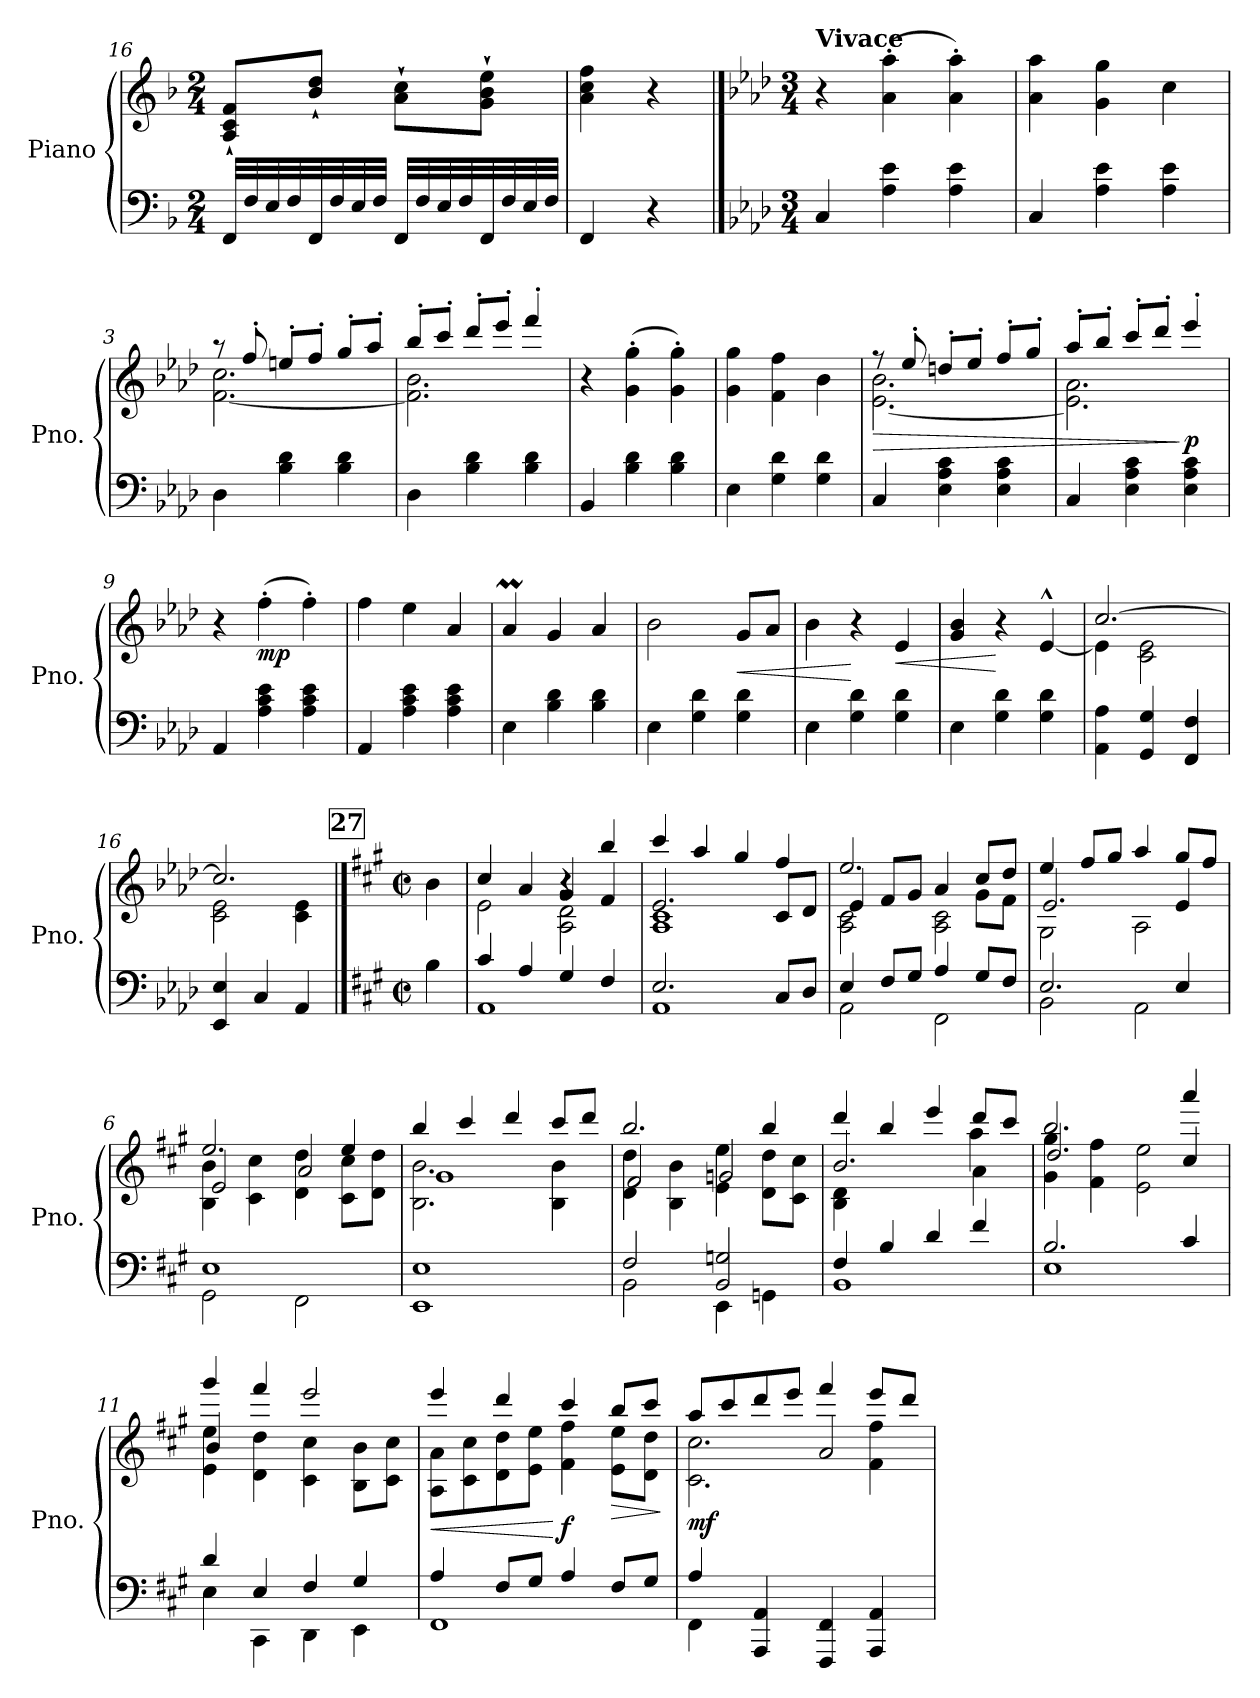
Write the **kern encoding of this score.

**kern	**kern	**dynam
*part1	*part1	*part1
*staff2	*staff1	*staff1/2
*I"Piano	*	*
*I'Pno.	*	*
*clefF4	*clefG2	*
*k[b-]	*k[b-]	*
*M2/4	*M2/4	*
=16	=16	=16
32FF/LLL	8A/` 8c/` 8f/`L	.
32F/	.	.
32E/	.	.
32F/	.	.
32FF/	8b-/` 8dd/`J	.
32F/	.	.
32E/	.	.
32F/JJJ	.	.
32FF/LLL	8a\` 8cc\`L	.
32F/	.	.
32E/	.	.
32F/	.	.
32FF/	8g\` 8b-\` 8ee\`J	.
32F/	.	.
32E/	.	.
32F/JJJ	.	.
=17	=17	=17
4FF/	4a\ 4cc\ 4ff\	.
4r	4r	.
!!LO:LB:g=z
==1	==1	==1
!!LO:REH:place=s1:a:B:fs=14:t=26
*k[b-e-a-d-]	*k[b-e-a-d-]	*
*M3/4	*M3/4	*
!	!LO:TX:a:B:t=Vivace	!
!	!	!LO:DY:b=2
!	!	!LO:DY:n=1:b
4C/	4r	mf mp
4A-\ 4e-\	(>4a-\' 4aa-\'	.
4A-\ 4e-\	4a-\' 4aa-\')	.
=2	=2	=2
4C/	4a-\ 4aa-\	.
4A-\ 4e-\	4g\ 4gg\	.
4A-\ 4e-\	4cc\	.
=3	=3	=3
*	*^	*
4D-\	8r	[2.f\ 2.cc\	.
.	8ff'/	.	.
4B-\ 4d-\	8een'/L	.	.
.	8ff'/J	.	.
4B-\ 4d-\	8gg'/L	.	.
.	8aa-'/J	.	.
=4	=4	=4	=4
4D-\	8bb-'/L	2.f\] 2.b-\	.
.	8ccc'/J	.	.
4B-\ 4d-\	8ddd-'/L	.	.
.	8eee-'/J	.	.
4B-\ 4d-\	4fff'/	.	.
*	*v	*v	*
=5	=5	=5
4BB-/	4r	.
4B-\ 4d-\	(>4g\' 4gg\'	.
4B-\ 4d-\	4g\' 4gg\')	.
=6	=6	=6
4E-\	4g\ 4gg\	.
4G\ 4d-\	4f\ 4ff\	.
4G\ 4d-\	4b-\	.
=7	=7	=7
!	!	!LO:HP:b
*	*^	*
4C/	8r	[2.e-\ 2.b-\	>
.	8ee-'/	.	.
4E-\ 4A-\ 4c\	8ddn'/L	.	.
.	8ee-'/J	.	.
4E-\ 4A-\ 4c\	8ff'/L	.	.
.	8gg'/J	.	.
!!LO:LB:g=z	!!
=8	=8	=8	=8
4C/	8aa-'/L	2.e-\] 2.a-\	.
.	8bb-'/J	.	.
4E-\ 4A-\ 4c\	8ccc'/L	.	.
.	8ddd-'/J	.	.
!	!	!	!LO:DY:n=1:b
4E-\ 4A-\ 4c\	4eee-'/	.	] p
*	*v	*v	*
=9	=9	=9
4AA-/	4r	.
!	!	!LO:DY:b
4A-\ 4c\ 4e-\	(>4ff'\	mp
4A-\ 4c\ 4e-\	4ff'\)	.
=10	=10	=10
4AA-/	4ff\	.
4A-\ 4c\ 4e-\	4ee-\	.
4A-\ 4c\ 4e-\	4a-/	.
=11	=11	=11
4E-\	4a-M/	.
4B-\ 4d-\	4g/	.
4B-\ 4d-\	4a-/	.
=12	=12	=12
4E-\	2b-\	.
4G\ 4d-\	.	.
!	!	!LO:HP:b
4G\ 4d-\	8g/L	<
.	8a-/J	.
=13	=13	=13
4E-\	4b-\	.
4G\ 4d-\	4r	[
!	!	!LO:HP:b
4G\ 4d-\	4e-/	<
=14	=14	=14
4E-\	4g/ 4b-/	.
4G\ 4d-\	4r	[
4G\ 4d-\	[4e-^^/	.
=15	=15	=15
*	*^	*
4AA-\ 4A-\	[2.cc/	4e-\]	.
4GG/ 4G/	.	2c\ 2e-\	.
4FF/ 4F/	.	.	.
=16	=16	=16	=16
4EE-/ 4E-/	2.cc/]	2c\ 2e-\	.
4C/	.	.	.
4AA-/	.	4c\ 4e-\	.
*	*v	*v	*
!!LO:LB:g=z
!!LO:REH:place=s1:a:B:fs=14:t=27
==1	==1	==1
*k[f#c#g#]	*k[f#c#g#]	*
*M2/2	*M2/2	*
*met(c|)	*met(c|)	*
4B\	4b\	.
=2	=2	=2
*^	*^	*
*	*	*	*^	*
4c#/	1AA	2ryy	4cc#/	2e\	.
4A/	.	.	4a/	.	.
4G#/	.	4r	4g#/	2A\ 2d\	.
4F#/	.	4bb/	4f#/	.	.
=3	=3	=3	=3	=3	=3
2.E/	1AA	4ccc#/	2.e/	1A 1c#	.
.	.	4aa/	.	.	.
.	.	4gg#/	.	.	.
8C#/L	.	4ff#/	8c#/L	.	.
8D/J	.	.	8d/J	.	.
=4	=4	=4	=4	=4	=4
4E/	2AA\	2.ee/	4e/	2A\ 2c#\	.
8F#/L	.	.	8f#/L	.	.
8G#/J	.	.	8g#/J	.	.
4A/	2FF#\	.	4a/	2A\ 2c#\	.
8G#/L	.	8cc#/L	8g#\L	.	.
8F#/J	.	8dd/J	8f#\J	.	.
=5	=5	=5	=5	=5	=5
2.E/	2BB\	4ee/	2.e/	2G#\	.
.	.	8ff#/L	.	.	.
.	.	8gg#/J	.	.	.
.	2AA\	4aa/	.	2A\	.
4E/	.	8gg#/L	4e/	.	.
.	.	8ff#/J	.	.	.
=6	=6	=6	=6	=6	=6
1E	2GG#\	2.ee/	4B\ 4b\	2e/	.
.	.	.	4c#\ 4cc#\	.	.
.	2FF#\	.	4d\ 4dd\	2a/	.
.	.	4ee/	8c#\ 8cc#\L	.	.
.	.	.	8d\ 8dd\J	.	.
*v	*v	*	*	*	*
!!LO:LB:g=z	!!	!!
=7	=7	=7	=7	=7
1EE 1E	4bb/	2.B\ 2.b\	1g#	.
.	4ccc#/	.	.	.
.	4ddd/	.	.	.
.	8ccc#/L	4B\ 4b\	.	.
.	8ddd/J	.	.	.
=8	=8	=8	=8	=8
*^	*	*	*	*
2F#/	2BB\	2.bb/	4d\ 4dd\	2f#/	.
.	.	.	4B\ 4b\	.	.
2BB/ 2Gn/	4EE\	.	4e\ 4ee\	2gn/	.
.	4GGn\	4bb/	8d\ 8dd\L	.	.
.	.	.	8c#\ 8cc#\J	.	.
=9	=9	=9	=9	=9	=9
4F#/	1BB	4ddd/	4B\ 4d\	2.b/	.
4B/	.	4bb/	2ryy	.	.
4d/	.	4eee/	.	.	.
4f#/	.	8ddd/L	4a\	4aa\	.
.	.	8ccc#/J	.	.	.
=10	=10	=10	=10	=10	=10
2.B/	1E	2.bb/	4g#\ 4gg#\	2.dd/	.
.	.	.	4f#\ 4ff#\	.	.
.	.	.	2e\ 2ee\	.	.
4c#/	.	4aaa/	.	4cc#/	.
!!LO:LB:g=z	!!	!!
=11	=11	=11	=11	=11	=11
4d/	4E\	4ggg#/	4e\ 4ee\	4b/	.
4E/	4CC#\	4fff#/	4d\ 4dd\	2.ryy	.
4F#/	4DD\	2eee/	4c#\ 4cc#\	.	.
4G#/	4EE\	.	8B\ 8b\L	.	.
.	.	.	8c#\ 8cc#\J	.	.
*	*	*	*v	*v	*
=12	=12	=12	=12	=12
!	!	!	!	!LO:HP:b
4A/	1FF#	4eee/	8A\ 8a\L	<
.	.	.	8c#\ 8cc#\	.
8F#/L	.	4ddd/	8d\ 8dd\	.
8G#/J	.	.	8e\ 8ee\J	.
!	!	!	!	!LO:DY:n=1:b
4A/	.	4ccc#/	4f#\ 4ff#\	[ f
!	!	!	!	!LO:HP:b
8F#/L	.	8bb/L	8e\ 8ee\L	>
8G#/J	.	8ccc#/J	8d\ 8dd\J	.
*v	*v	*	*	*
*	*v	*v	*
.	.	]
=13	=13	=13
*^	*^	*
*	*	*	*^	*
!	!	!	!	!	!LO:DY:b
4A/	4FF#\	8aa/L	2.c#\ 2.cc#\	2ryy	mf
.	.	8ccc#/	.	.	.
4ryy	4AAA/ 4AA/	8ddd/	.	.	.
.	.	8eee/J	.	.	.
2ryy	4FFF#/ 4FF#/	4fff#/	.	2a/	.
.	4AAA/ 4AA/	8eee/L	4f#\ 4ff#\	.	.
.	.	8ddd/J	.	.	.
*v	*v	*	*	*	*
*	*v	*v	*v	*
=	=	=
*-	*-	*-
